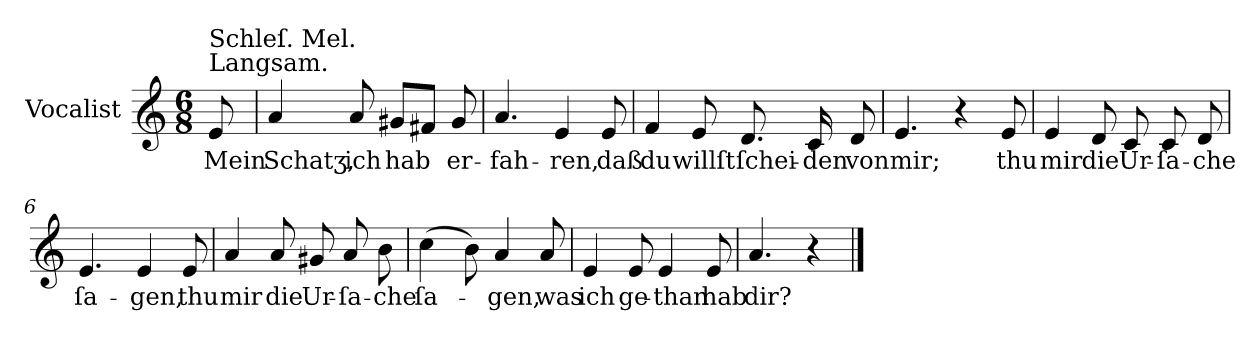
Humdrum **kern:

**kern	**text
*part1	*part1
*staff1	*staff1
*I"Vocalist	*
*k[]	*
*a:	*
*M6/8	*
=	=
!LO:TX:a:t=Langsam.	!
!LO:TX:a:t=Schleſ. Mel.	!
8e	Mein
=1	=1
4a	Schatʒ,
8a	ich
8g#XL	hab
8f#XJ	.
8g#	er-
=2	=2
4.a	-fah-
4e	-ren,
8e	daß
=3	=3
4f	du
8e	willſt
8.d	ſchei-
16c	-den
8d	von
=4	=4
4.e	mir;
4r	.
8e	thu
=5	=5
4e	mir
8d	die
8c	Ur-
8c	-ſa-
8d	-che
=6	=6
4.e	ſa-
4e	-gen,
8e	thu
=7	=7
4a	mir
8a	die
8g#X	Ur-
8a	-ſa-
8b	-che
=8	=8
(4cc	ſa-
8b)	.
4a	-gen,
8a	was
=9	=9
4e	ich
8e	ge-
4e	-than
8e	hab
=10	=10
4.a	dir?
4r	.
==	==
*-	*-
